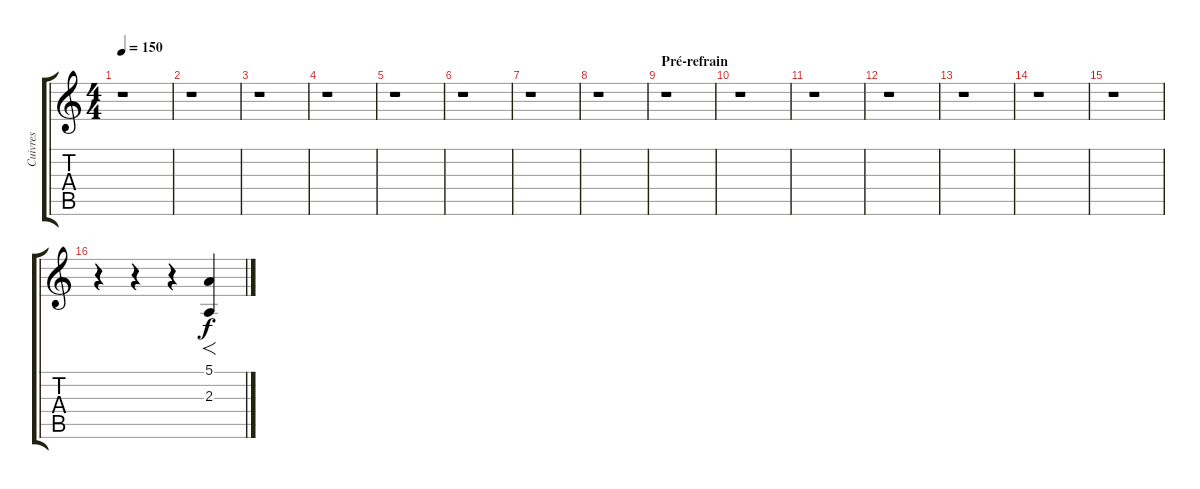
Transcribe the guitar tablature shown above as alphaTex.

\track ("Cuivres" "Cuivres") {instrument brasssection}
\staff {score tabs}
\tuning (E4 B3 G3 D3 A2 E2) {hide}
\ts (4 4)
\tempo 150
\clef g2
\ks c
r.1{dy f} |
r.1 |
r.1 |
r.1 |
r.1 |
r.1 |
r.1 |
r.1 |
\section ("" "Pré-refrain")
r.1 |
r.1 |
r.1 |
r.1 |
r.1 |
r.1 |
r.1 |
r.4 r.4 r.4 (5.1 2.3).4{f}
